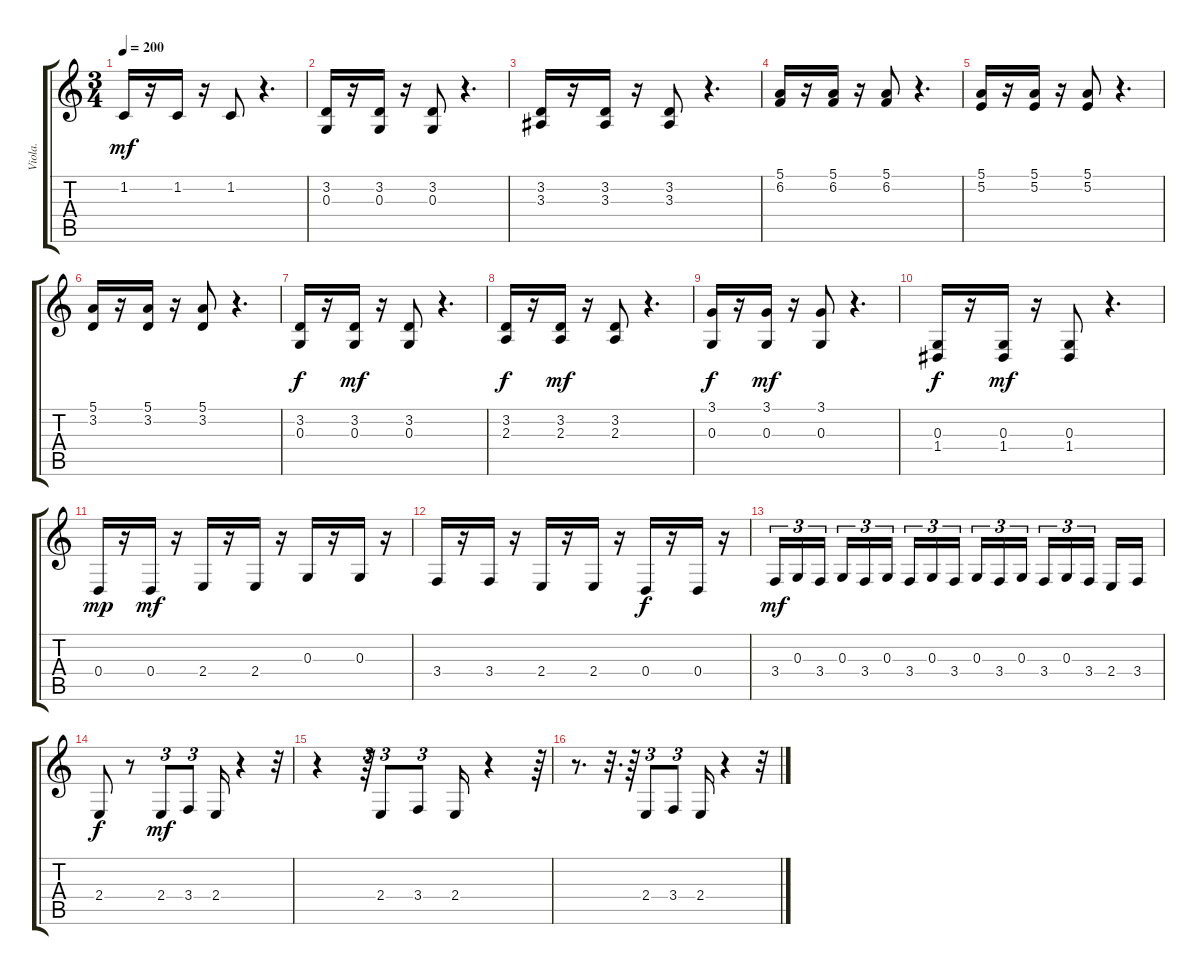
\track ("Viola." "Viola.") {instrument stringensemble2}
\staff {score tabs}
\tuning (E4 B3 G3 D3 A2 E2) {hide}
\ts (3 4)
\tempo 200
\clef g2
\ks c
1.2.16{dy mf} r.16 1.2.16 r.16 1.2.8 r.4{d} |
(3.2 0.3).16 r.16 (3.2 0.3).16 r.16 (3.2 0.3).8 r.4{d} |
(3.2 3.3).16 r.16 (3.2 3.3).16 r.16 (3.2 3.3).8 r.4{d} |
(5.1 6.2).16 r.16 (5.1 6.2).16 r.16 (5.1 6.2).8 r.4{d} |
(5.1 5.2).16 r.16 (5.1 5.2).16 r.16 (5.1 5.2).8 r.4{d} |
(5.1 3.2).16 r.16 (5.1 3.2).16 r.16 (5.1 3.2).8 r.4{d} |
(3.2 0.3).16{dy f} r.16 (3.2 0.3).16{dy mf} r.16 (3.2 0.3).8 r.4{d} |
(3.2 2.3).16{dy f} r.16 (3.2 2.3).16{dy mf} r.16 (3.2 2.3).8 r.4{d} |
(3.1 0.3).16{dy f} r.16 (3.1 0.3).16{dy mf} r.16 (3.1 0.3).8 r.4{d} |
(0.3 1.4).16{dy f} r.16 (0.3 1.4).16{dy mf} r.16 (0.3 1.4).8 r.4{d} |
0.4.16{dy mp} r.16 0.4.16{dy mf} r.16 2.4.16 r.16 2.4.16 r.16 0.3.16 r.16 0.3.16 r.16 |
3.4.16 r.16 3.4.16 r.16 2.4.16 r.16 2.4.16 r.16 0.4.16{dy f} r.16 0.4.16 r.16 |
3.4.16{tu (3 2) dy mf} 0.3.16{tu (3 2)} 3.4.16{tu (3 2) beam splitsecondary} 0.3.16{tu (3 2)} 3.4.16{tu (3 2)} 0.3.16{tu (3 2)} 3.4.16{tu (3 2)} 0.3.16{tu (3 2)} 3.4.16{tu (3 2) beam splitsecondary} 0.3.16{tu (3 2)} 3.4.16{tu (3 2)} 0.3.16{tu (3 2)} 3.4.16{tu (3 2)} 0.3.16{tu (3 2)} 3.4.16{tu (3 2) beam splitsecondary} 2.4.16 3.4.16 |
2.4.8{dy f} r.8 2.4.8{tu (3 2) dy mf} 3.4.8{tu (3 2)} 2.4.16 r.4 r.32{tu (3 2)} |
r.4 r.64{tu (3 2)} 2.4.8{tu (3 2)} 3.4.8{tu (3 2)} 2.4.16 r.4 r.64{tu (3 2)} |
r.8{d} r.32{d} r.64 2.4.8{tu (3 2)} 3.4.8{tu (3 2)} 2.4.16 r.4 r.32
